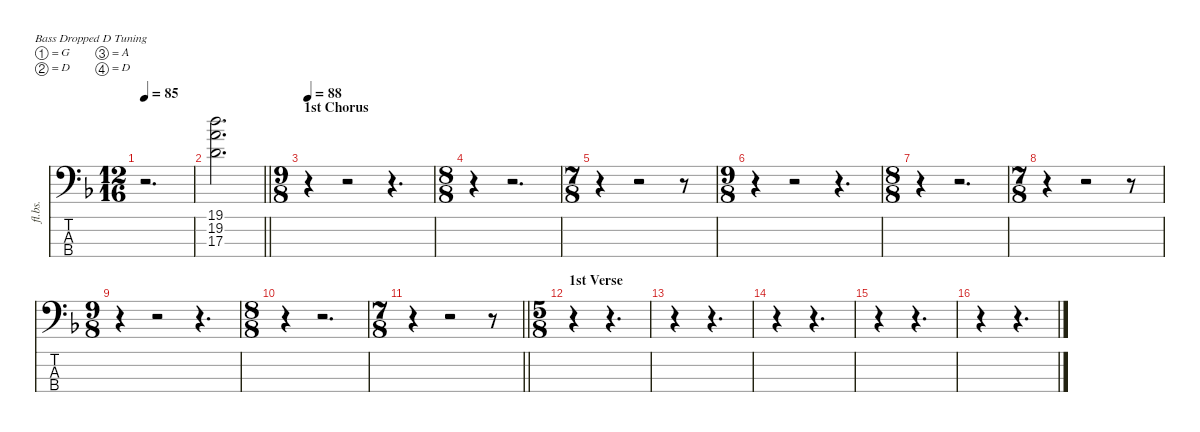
\defaultSystemsLayout 4
\hideDynamics
\bracketExtendMode nobrackets
\otherSystemsTrackNameOrientation horizontal
\track ("[bass whammy effect]" "fl.bs.") {instrument fretlessbass}
\staff {score tabs}
\tuning (G2 D2 A1 D1)
\ts (12 16)
\tempo 85
\clef f4
\ks dminor
r.2{d dy f instrument distortionguitar beam Down} |
\barLineRight lightlight
(19.1{acc forcenatural} 19.2{acc forcenatural} 17.3{acc forcenatural}).2{d beam Down} |
\ts (9 8)
\beaming (8 3 3 3)
\section ("" "1st Chorus")
\tempo 88
r.4{beam Down} r.2{beam Down} r.4{d beam Down} |
\ts (8 8)
\beaming (8 2 2 2 2)
r.4{beam Down} r.2{d beam Down} |
\ts (7 8)
\beaming (8 3 2 2)
r.4{beam Down} r.2{beam Down} r.8{beam Down} |
\ts (9 8)
\beaming (8 3 2 2 2)
r.4{beam Down} r.2{beam Down} r.4{d beam Down} |
\ts (8 8)
\beaming (8 3 2 2 1)
r.4{beam Down} r.2{d beam Down} |
\ts (7 8)
\beaming (8 3 2 2)
r.4{beam Down} r.2{beam Down} r.8{beam Down} |
\ts (9 8)
\beaming (8 3 2 2 2)
r.4{beam Down} r.2{beam Down} r.4{d beam Down} |
\ts (8 8)
\beaming (8 3 2 2 1)
r.4{beam Down} r.2{d beam Down} |
\ts (7 8)
\beaming (8 3 2 2)
\barLineRight lightlight
r.4{beam Down} r.2{beam Down} r.8{beam Down} |
\ts (5 8)
\beaming (8 3 2)
\section ("" "1st Verse")
r.4{beam Down} r.4{d beam Down} |
r.4{beam Down} r.4{d beam Down} |
r.4{beam Down} r.4{d beam Down} |
r.4{beam Down} r.4{d beam Down} |
r.4{beam Down} r.4{d beam Down}
